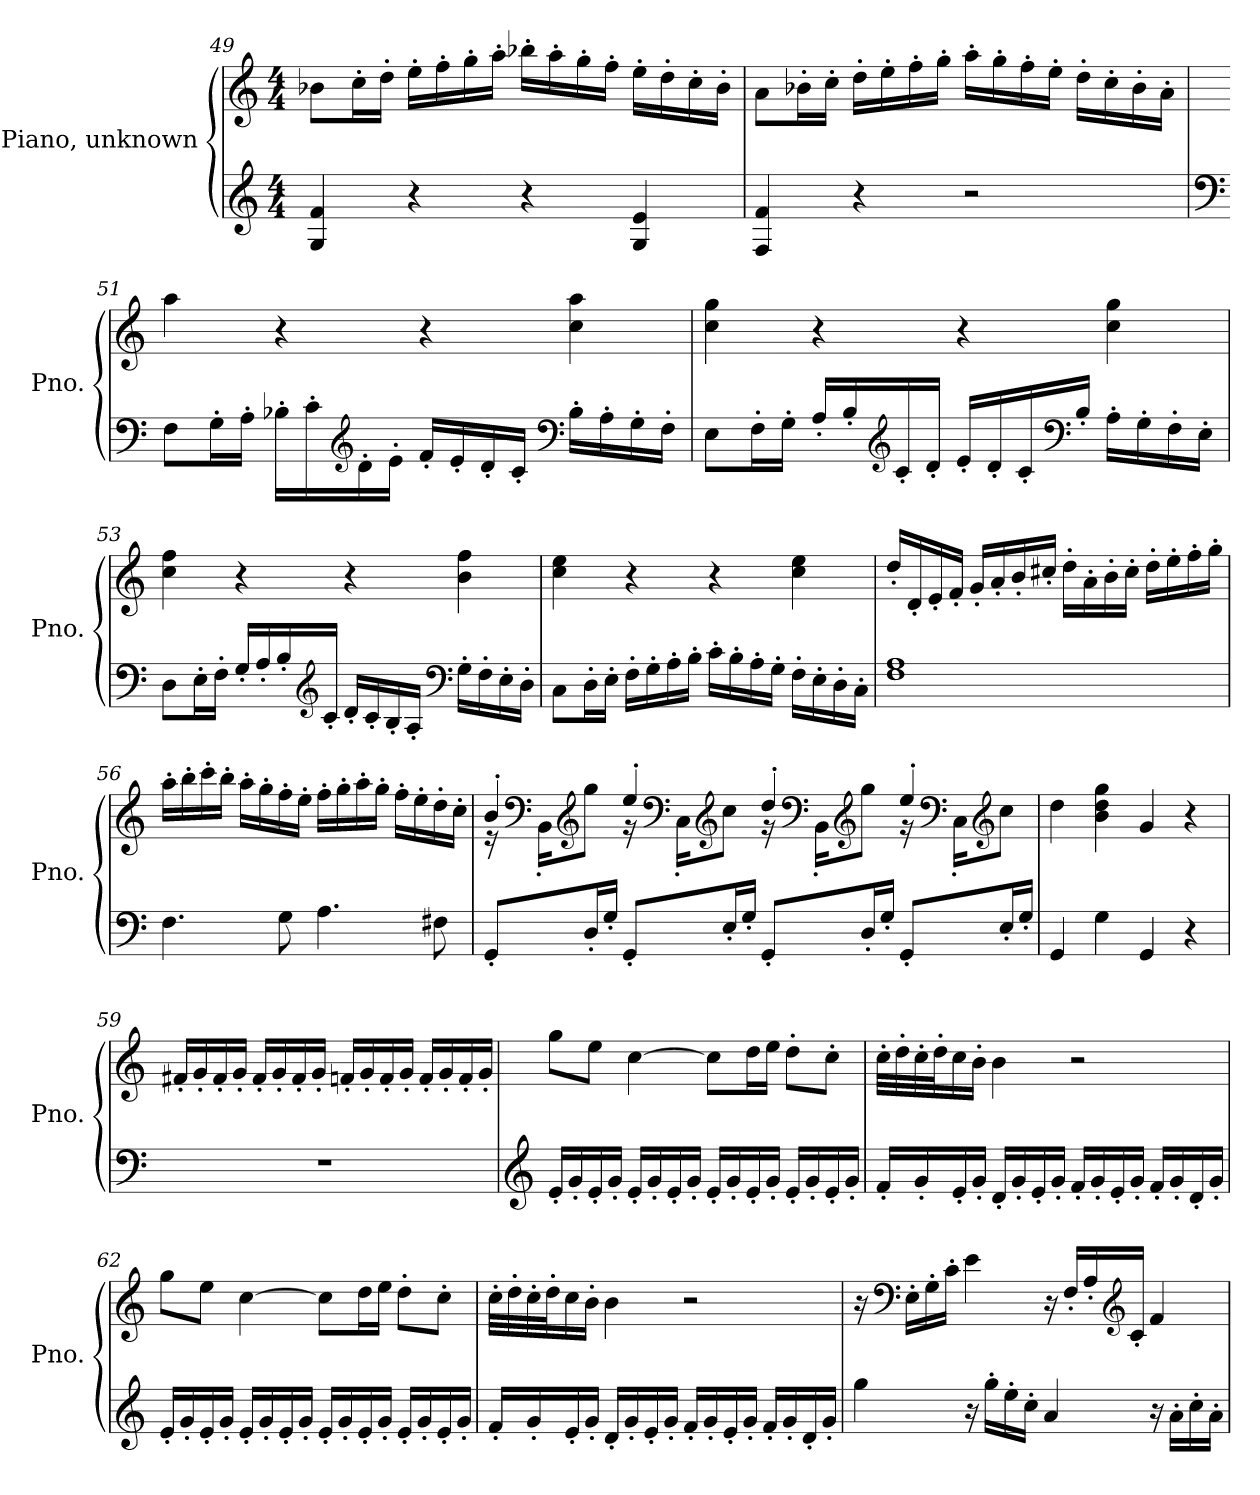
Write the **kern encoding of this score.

**kern	**kern
*part1	*part1
*staff2	*staff1
*I"Piano, unknown	*
*I'Pno.	*
*clefG2	*clefG2
*k[]	*k[]
*M4/4	*M4/4
=49	=49
4G/ 4f/	8b-X\L
.	16cc'\L
.	16dd'\JJ
4r	16ee'\LL
.	16ff'\
.	16gg'\
.	16aa'\JJ
4r	16bb-X'\LL
.	16aa'\
.	16gg'\
.	16ff'\JJ
4G/ 4e/	16ee'\LL
.	16dd'\
.	16cc'\
.	16b-'\JJ
!!LO:LB:g=z
=50	=50
4F/ 4f/	8a\L
.	16b-X'\L
.	16cc'\JJ
4r	16dd'\LL
.	16ee'\
.	16ff'\
.	16gg'\JJ
2r	16aa'\LL
.	16gg'\
.	16ff'\
.	16ee'\JJ
.	16dd'\LL
.	16cc'\
.	16b-'\
.	16a'\JJ
=51	=51
*clefF4	*
8F\L	4aa\
16G'\L	.
16A'\JJ	.
16B-X'\LL	4r
16c'\	.
*clefG2	*
16d'\	.
16e'\JJ	.
16f'/LL	4r
16e'/	.
16d'/	.
16c'/JJ	.
*clefF4	*
16B-'\LL	4cc\ 4aa\
16A'\	.
16G'\	.
16F'\JJ	.
!!LO:LB:g=z
=52	=52
8E\L	4cc\ 4gg\
16F'\L	.
16G'\JJ	.
16A'/LL	4r
16B'/	.
*clefG2	*
16c'/	.
16d'/JJ	.
16e'/LL	4r
16d'/	.
16c'/	.
*clefF4	*
16B'/JJ	.
16A'\LL	4cc\ 4gg\
16G'\	.
16F'\	.
16E'\JJ	.
=53	=53
8D\L	4cc\ 4ff\
16E'\L	.
16F'\JJ	.
16G'/LL	4r
16A'/	.
16B'/	.
*clefG2	*
16c'/JJ	.
16d'/LL	4r
16c'/	.
16B'/	.
16A'/JJ	.
*clefF4	*
16G'\LL	4b\ 4ff\
16F'\	.
16E'\	.
16D'\JJ	.
!!LO:LB:g=z
=54	=54
8C\L	4cc\ 4ee\
16D'\L	.
16E'\JJ	.
16F'\LL	4r
16G'\	.
16A'\	.
16B'\JJ	.
16c'\LL	4r
16B'\	.
16A'\	.
16G'\JJ	.
16F'\LL	4cc\ 4ee\
16E'\	.
16D'\	.
16C'\JJ	.
=55	=55
1F 1A	16dd'/LL
.	16d'/
.	16e'/
.	16f'/JJ
.	16g'/LL
.	16a'/
.	16b'/
.	16cc#X'/JJ
.	16dd'\LL
.	16a'\
.	16b'\
.	16cc#'\JJ
.	16dd'\LL
.	16ee'\
.	16ff'\
.	16gg'\JJ
!!LO:PB:g=z
=56	=56
4.F\	16aa'\LL
.	16bb'\
.	16ccc'\
.	16bb'\JJ
.	16aa'\LL
.	16gg'\
8G\	16ff'\
.	16ee'\JJ
4.A\	16ff'\LL
.	16gg'\
.	16aa'\
.	16gg'\JJ
.	16ff'\LL
.	16ee'\
8F#X\	16dd'\
.	16cc'\JJ
=57	=57
*	*^
8GG'/L	4b'/	16r
*	*clefF4	*
.	.	16BB'\KL
*	*clefG2	*
16D'/L	.	8gg\J
16G'/JJ	.	.
8GG'/L	4ee'/	16r
*	*clefF4	*
.	.	16C'\KL
*	*clefG2	*
16E'/L	.	8cc\J
16G'/JJ	.	.
8GG'/L	4dd'/	16r
*	*clefF4	*
.	.	16BB'\KL
*	*clefG2	*
16D'/L	.	8gg\J
16G'/JJ	.	.
8GG'/L	4ee'/	16r
*	*clefF4	*
.	.	16C'\KL
*	*clefG2	*
16E'/L	.	8cc\J
16G'/JJ	.	.
*	*v	*v
!!LO:LB:g=z
=58	=58
4GG/	4dd\
4G\	4b\ 4dd\ 4gg\
4GG/	4g/
4r	4r
=59	=59
1r	16f#X'/LL
.	16g'/
.	16f#'/
.	16g'/JJ
.	16f#'/LL
.	16g'/
.	16f#'/
.	16g'/JJ
.	16fn'/LL
.	16g'/
.	16f'/
.	16g'/JJ
.	16f'/LL
.	16g'/
.	16f'/
.	16g'/JJ
=60	=60
*clefG2	*
16e'/LL	8gg\L
16g'/	.
16e'/	8ee\J
16g'/JJ	.
16e'/LL	[4cc\
16g'/	.
16e'/	.
16g'/JJ	.
16e'/LL	8cc\L]
16g'/	.
16e'/	16dd\L
16g'/JJ	16ee\JJ
16e'/LL	8dd'\L
16g'/	.
16e'/	8cc'\J
16g'/JJ	.
!!LO:LB:g=z
=61	=61
16f'/LL	32cc'\LLL
.	32dd'\
16g'/	32cc'\
.	32dd'\J
16e'/	16cc\
16g'/JJ	16b'\JJ
16d'/LL	4b\
16g'/	.
16e'/	.
16g'/JJ	.
16f'/LL	2r
16g'/	.
16e'/	.
16g'/JJ	.
16f'/LL	.
16g'/	.
16d'/	.
16g'/JJ	.
=62	=62
16e'/LL	8gg\L
16g'/	.
16e'/	8ee\J
16g'/JJ	.
16e'/LL	[4cc\
16g'/	.
16e'/	.
16g'/JJ	.
16e'/LL	8cc\L]
16g'/	.
16e'/	16dd\L
16g'/JJ	16ee\JJ
16e'/LL	8dd'\L
16g'/	.
16e'/	8cc'\J
16g'/JJ	.
!!LO:LB:g=z
=63	=63
16f'/LL	32cc'\LLL
.	32dd'\
16g'/	32cc'\
.	32dd'\J
16e'/	16cc\
16g'/JJ	16b'\JJ
16d'/LL	4b\
16g'/	.
16e'/	.
16g'/JJ	.
16f'/LL	2r
16g'/	.
16e'/	.
16g'/JJ	.
16f'/LL	.
16g'/	.
16d'/	.
16g'/JJ	.
=64	=64
4gg\	16r
*	*clefF4
.	16E'\LL
.	16G'\
.	16c'\JJ
16r	4e\
16gg'\LL	.
16ee'\	.
16cc'\JJ	.
4a/	16r
.	16F'/LL
.	16A'/
*	*clefG2
.	16c'/JJ
16r	4f/
16a'\LL	.
16cc'\	.
16a'\JJ	.
=	=
*-	*-
